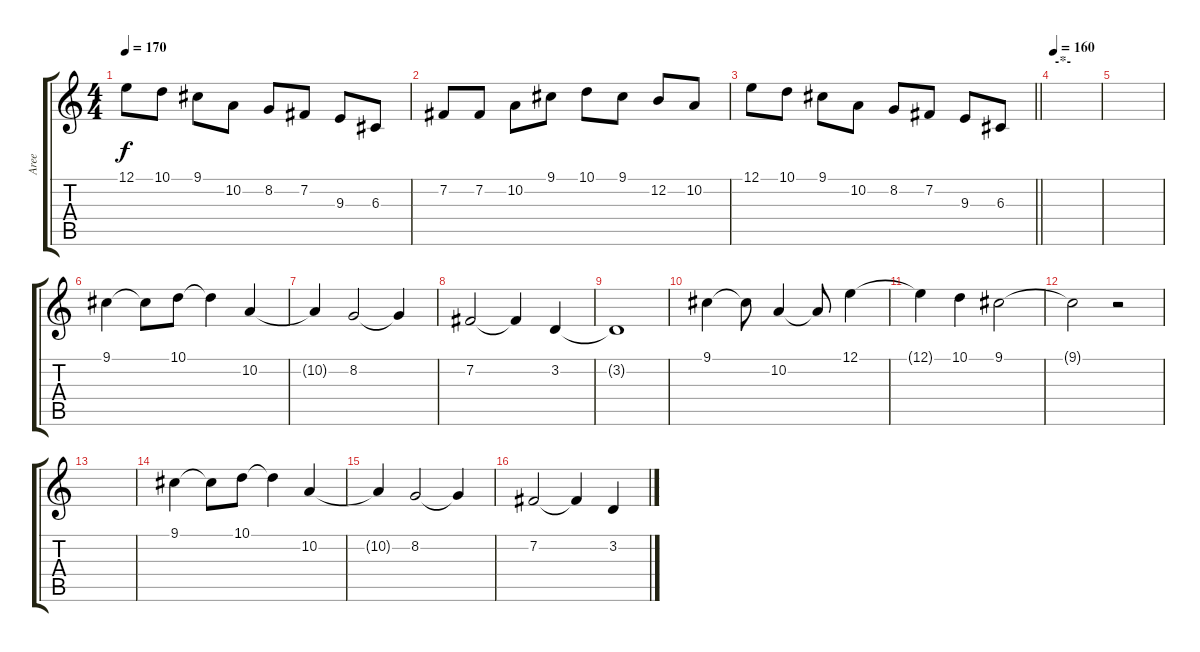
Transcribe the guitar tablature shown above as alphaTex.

\track ("Aree" "Aree") {instrument violin}
\staff {score tabs}
\tuning (E4 B3 G3 D3 A2 D2) {hide}
\ts (4 4)
\tempo 170
\clef g2
\ks c
12.1.8{dy f} 10.1.8 9.1.8 10.2.8 8.2.8 7.2.8 9.3.8 6.3.8 |
7.2.8 7.2.8 10.2.8 9.1.8 10.1.8 9.1.8 12.2.8 10.2.8 |
\barLineRight lightlight
12.1.8 10.1.8 9.1.8 10.2.8 8.2.8 7.2.8 9.3.8 6.3.8 |
\section ("" "-*-")
\tempo 160
|
|
9.1.4 9.1{t}.8 10.1.8 10.1{t}.4 10.2.4 |
10.2{t}.4 8.2.2 8.2{t}.4 |
7.2.2 7.2{t}.4 3.2.4 |
3.2{t}.1 |
9.1.4 9.1{t}.8 10.2.4 10.2{t}.8 12.1.4 |
12.1{t}.4 10.1.4 9.1.2 |
9.1{t}.2 r.2 |
|
9.1.4 9.1{t}.8 10.1.8 10.1{t}.4 10.2.4 |
10.2{t}.4 8.2.2 8.2{t}.4 |
7.2.2 7.2{t}.4 3.2.4
